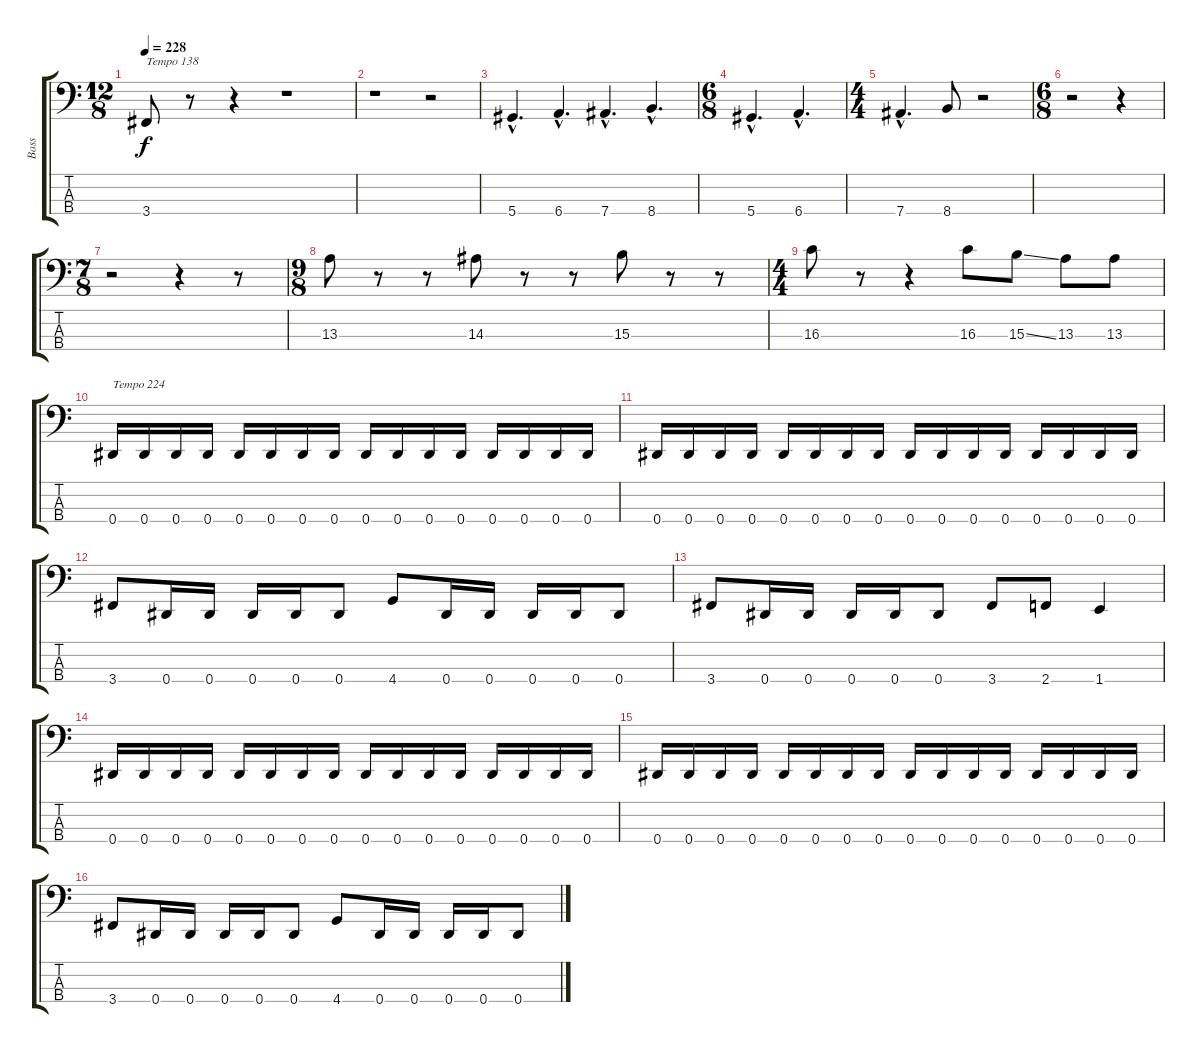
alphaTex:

\track ("Bass" "Bass") {instrument electricbasspick}
\staff {score tabs}
\tuning (Gb2 Db2 Ab1 Eb1) {hide}
\ts (12 8)
\tempo 228
\clef f4
\ks c
3.4.8{txt "Tempo 138" dy f} r.8 r.4 r.1 |
r.1 r.2 |
5.4{hac}.4{d} 6.4{hac}.4{d} 7.4{hac}.4{d} 8.4{hac}.4{d} |
\ts (6 8)
5.4{hac}.4{d} 6.4{hac}.4{d} |
\ts (4 4)
7.4{hac}.4{d} 8.4.8 r.2 |
\ts (6 8)
r.2 r.4 |
\ts (7 8)
r.2 r.4 r.8 |
\ts (9 8)
13.3.8 r.8 r.8 14.3.8 r.8 r.8 15.3.8 r.8 r.8 |
\ts (4 4)
16.3.8 r.8 r.4 16.3.8 15.3{ss}.8 13.3.8 13.3.8 |
0.4.16{txt "Tempo 224"} 0.4.16 0.4.16 0.4.16 0.4.16 0.4.16 0.4.16 0.4.16 0.4.16 0.4.16 0.4.16 0.4.16 0.4.16 0.4.16 0.4.16 0.4.16 |
0.4.16 0.4.16 0.4.16 0.4.16 0.4.16 0.4.16 0.4.16 0.4.16 0.4.16 0.4.16 0.4.16 0.4.16 0.4.16 0.4.16 0.4.16 0.4.16 |
3.4.8 0.4.16 0.4.16 0.4.16 0.4.16 0.4.8 4.4.8 0.4.16 0.4.16 0.4.16 0.4.16 0.4.8 |
3.4.8 0.4.16 0.4.16 0.4.16 0.4.16 0.4.8 3.4.8 2.4.8 1.4.4 |
0.4.16 0.4.16 0.4.16 0.4.16 0.4.16 0.4.16 0.4.16 0.4.16 0.4.16 0.4.16 0.4.16 0.4.16 0.4.16 0.4.16 0.4.16 0.4.16 |
0.4.16 0.4.16 0.4.16 0.4.16 0.4.16 0.4.16 0.4.16 0.4.16 0.4.16 0.4.16 0.4.16 0.4.16 0.4.16 0.4.16 0.4.16 0.4.16 |
3.4.8 0.4.16 0.4.16 0.4.16 0.4.16 0.4.8 4.4.8 0.4.16 0.4.16 0.4.16 0.4.16 0.4.8
